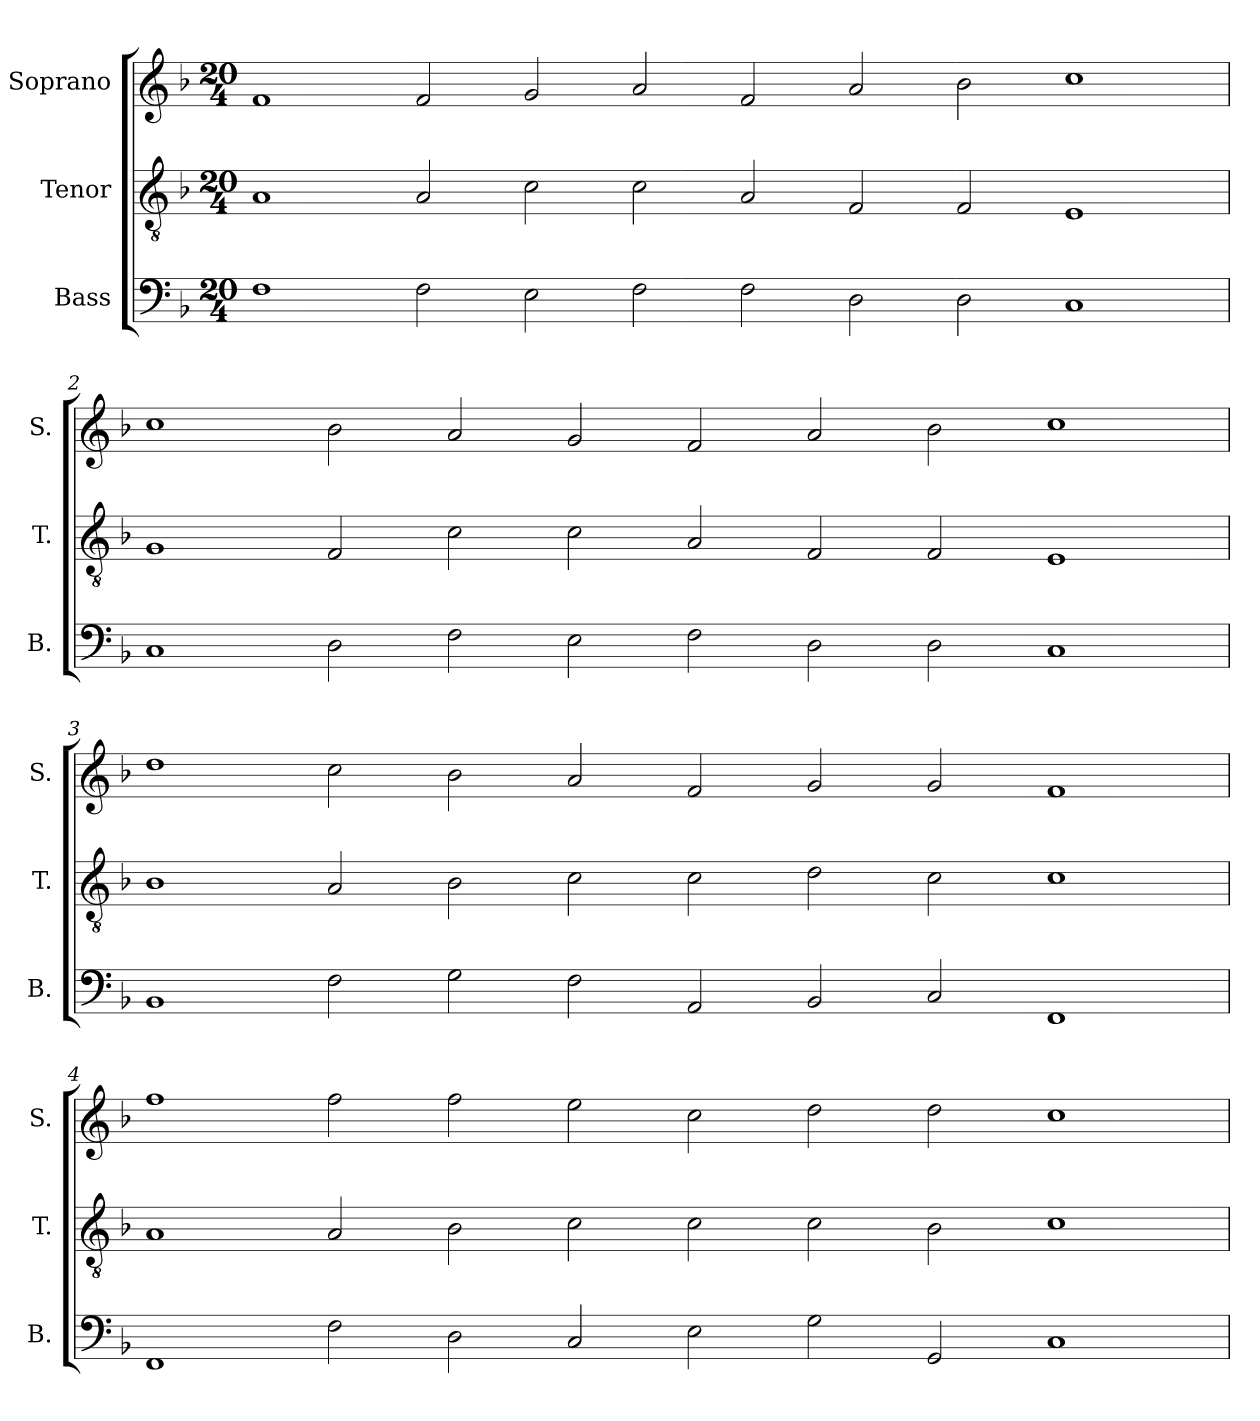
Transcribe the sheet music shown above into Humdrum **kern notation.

**kern	**kern	**kern
*part3	*part2	*part1
*staff3	*staff2	*staff1
*I"Bass	*I"Tenor	*I"Soprano
*I'B.	*I'T.	*I'S.
*clefF4	*clefGv2	*clefG2
*k[b-]	*k[b-]	*k[b-]
*F:	*F:	*F:
*M20/4	*M20/4	*M20/4
=1	=1	=1
1F	1A	1f
2F\	2A/	2f/
2E\	2c\	2g/
2F\	2c\	2a/
2F\	2A/	2f/
2D\	2F/	2a/
2D\	2F/	2b-\
1C	1E	1cc
=2	=2	=2
1C	1G	1cc
2D\	2F/	2b-\
2F\	2c\	2a/
2E\	2c\	2g/
2F\	2A/	2f/
2D\	2F/	2a/
2D\	2F/	2b-\
1C	1E	1cc
=3	=3	=3
1BB-	1B-	1dd
2F\	2A/	2cc\
2G\	2B-\	2b-\
2F\	2c\	2a/
2AA/	2c\	2f/
2BB-/	2d\	2g/
2C/	2c\	2g/
1FF	1c	1f
=4	=4	=4
1FF	1A	1ff
2F\	2A/	2ff\
2D\	2B-\	2ff\
2C/	2c\	2ee\
2E\	2c\	2cc\
2G\	2c\	2dd\
2GG/	2B-\	2dd\
1C	1c	1cc
=	=	=
*-	*-	*-
